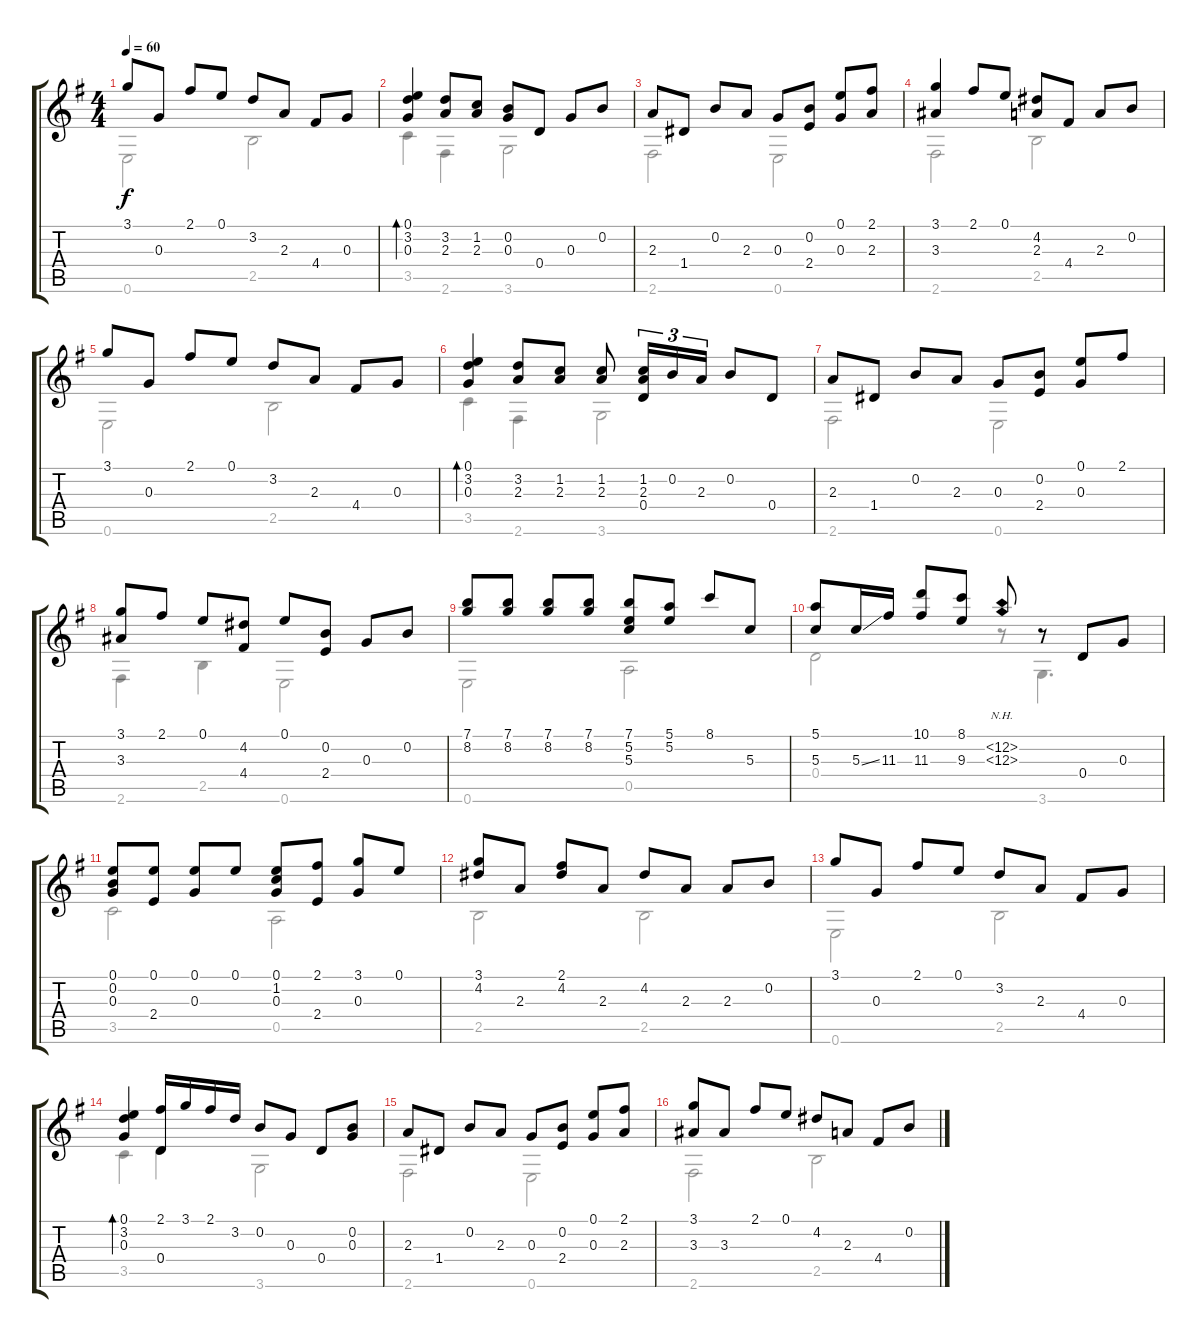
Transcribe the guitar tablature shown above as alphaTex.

\track "" {instrument acousticguitarsteel}
\staff {score tabs}
\tuning (E4 B3 G3 D3 A2 E2) {hide}
\voice
\ts (4 4)
\tempo 60
\clef g2
\ks g
3.1.8{dy f} 0.3.8 2.1.8 0.1.8 3.2.8 2.3.8 4.4.8 0.3.8 |
(0.1 3.2 0.3).4{bd 60} (3.2 2.3).8 (1.2 2.3).8 (0.2 0.3).8 0.4.8 0.3.8 0.2.8 |
2.3.8 1.4.8 0.2.8 2.3.8 0.3.8 (0.2 2.4).8 (0.1 0.3).8 (2.1 2.3).8 |
(3.1 3.3).4 2.1.8 0.1.8 (4.2 2.3).8 4.4.8 2.3.8 0.2.8 |
3.1.8 0.3.8 2.1.8 0.1.8 3.2.8 2.3.8 4.4.8 0.3.8 |
(0.1 3.2 0.3).4{bd 60} (3.2 2.3).8 (1.2 2.3).8 (1.2 2.3).8 (1.2 2.3 0.4).16{tu (3 2)} 0.2.16{tu (3 2)} 2.3.16{tu (3 2)} 0.2.8 0.4.8 |
2.3.8 1.4.8 0.2.8 2.3.8 0.3.8 (0.2 2.4).8 (0.1 0.3).8 2.1.8 |
(3.1 3.3).8 2.1.8 0.1.8 (4.2 4.4).8 0.1.8 (0.2 2.4).8 0.3.8 0.2.8 |
(7.1 8.2).8 (7.1 8.2).8 (7.1 8.2).8 (7.1 8.2).8 (7.1 5.2 5.3).8 (5.1 5.2).8 8.1.8 5.3.8 |
(5.1 5.3).8 5.3{ss}.16 11.3.16 (10.1 11.3).8 (8.1 9.3).8 (12.2{nh} 12.3{nh}).8 r.8 0.4.8 0.3.8 |
(0.1 0.2 0.3).8 (0.1 2.4).8 (0.1 0.3).8 0.1.8 (0.1 1.2 0.3).8 (2.1 2.4).8 (3.1 0.3).8 0.1.8 |
(3.1 4.2).8 2.3.8 (2.1 4.2).8 2.3.8 4.2.8 2.3.8 2.3.8 0.2.8 |
3.1.8 0.3.8 2.1.8 0.1.8 3.2.8 2.3.8 4.4.8 0.3.8 |
(0.1 3.2 0.3).4{bd 60} (2.1 0.4).16 3.1.16 2.1.16 3.2.16 0.2.8 0.3.8 0.4.8 (0.2 0.3).8 |
2.3.8 1.4.8 0.2.8 2.3.8 0.3.8 (0.2 2.4).8 (0.1 0.3).8 (2.1 2.3).8 |
(3.1 3.3).8 3.3.8 2.1.8 0.1.8 4.2.8 2.3.8 4.4.8 0.2.8
\voice
\clef g2
\ottava regular
\simile none
\ks g
0.6.2{dy f} 2.5.2 |
3.5.4 2.6.4 3.6.2 |
2.6.2 0.6.2 |
2.6.2 2.5.2 |
0.6.2 2.5.2 |
3.5.4 2.6.4 3.6.2 |
2.6.2 0.6.2 |
2.6.4 2.5.4 0.6.2 |
0.6.2 0.5.2 |
0.4.2 r.8 3.6.4{d} |
3.5.2 0.5.2 |
2.5.2 2.5.2 |
0.6.2 2.5.2 |
3.5.4 0.4.4 3.6.2 |
2.6.2 0.6.2 |
2.6.2 2.5.2
